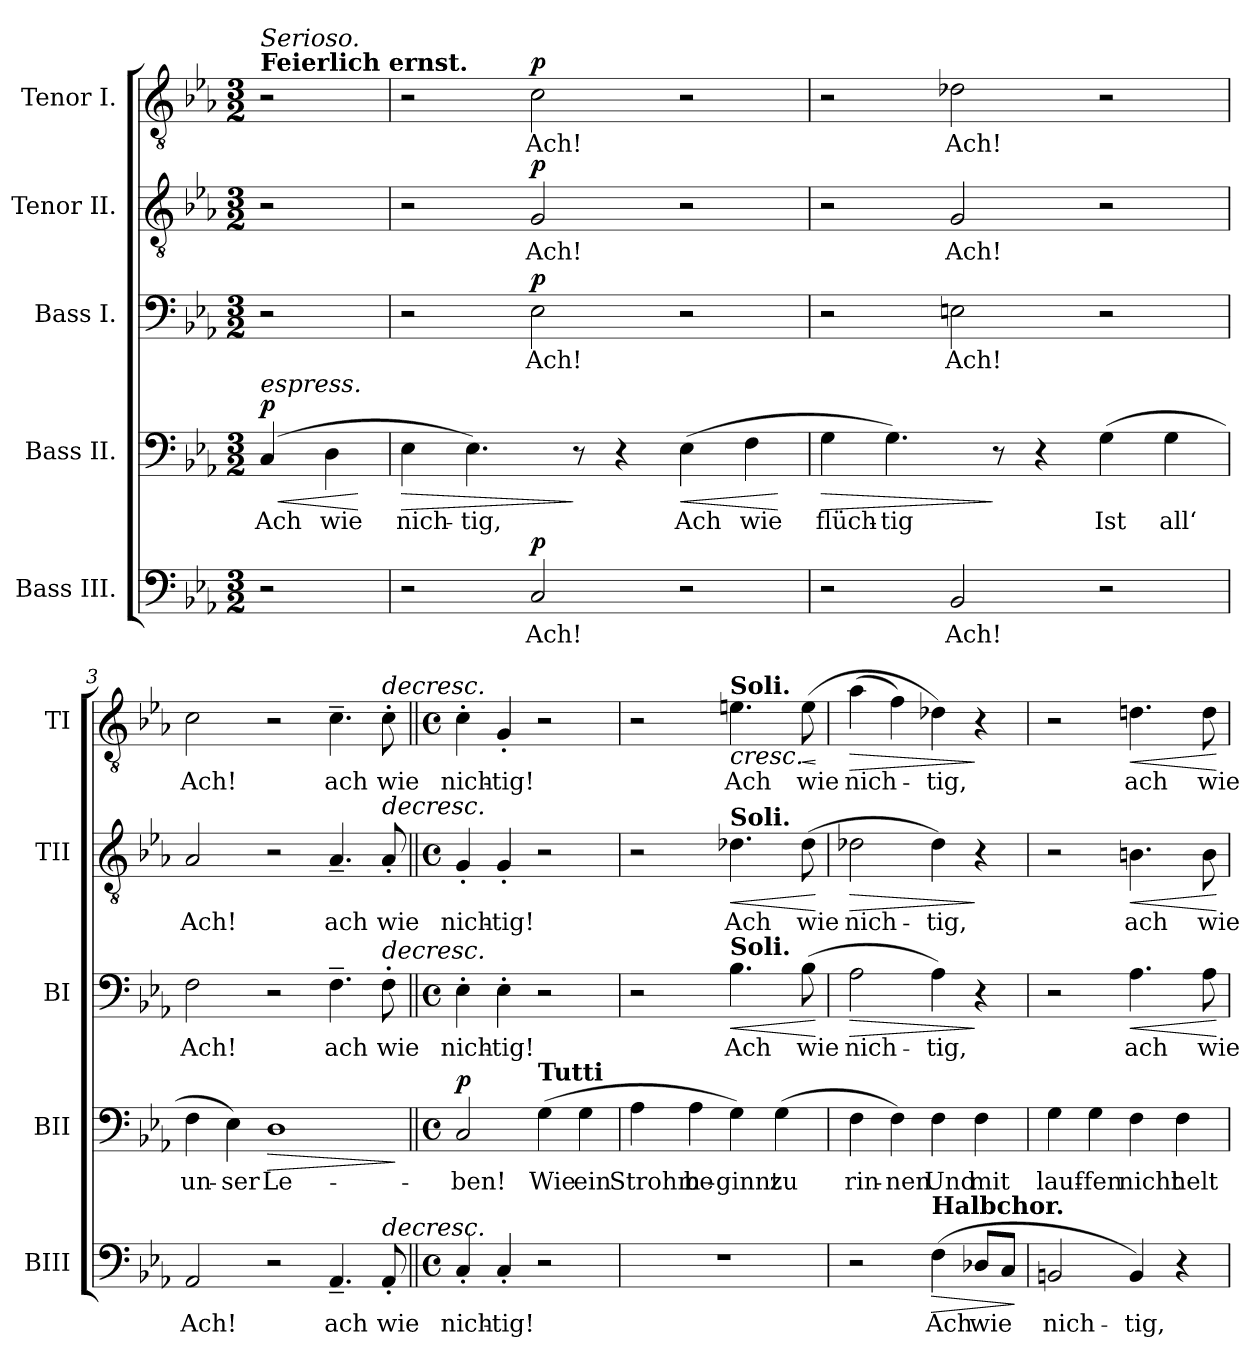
**kern	**text	**dynam	**kern	**text	**dynam	**kern	**text	**dynam	**kern	**text	**dynam	**kern	**text	**dynam
*part5	*part5	*part5	*part4	*part4	*part4	*part3	*part3	*part3	*part2	*part2	*part2	*part1	*part1	*part1
*staff5	*staff5	*staff5	*staff4	*staff4	*staff4	*staff3	*staff3	*staff3	*staff2	*staff2	*staff2	*staff1	*staff1	*staff1
*I"Bass III.	*	*	*I"Bass II.	*	*	*I"Bass I.	*	*	*I"Tenor II.	*	*	*I"Tenor I.	*	*
*I'BIII	*	*	*I'BII	*	*	*I'BI	*	*	*I'TII	*	*	*I'TI	*	*
*clefF4	*	*	*clefF4	*	*	*clefF4	*	*	*clefGv2	*	*	*clefGv2	*	*
*k[b-e-a-]	*	*	*k[b-e-a-]	*	*	*k[b-e-a-]	*	*	*k[b-e-a-]	*	*	*k[b-e-a-]	*	*
*M3/2	*	*	*M3/2	*	*	*M3/2	*	*	*M3/2	*	*	*M3/2	*	*
=	=	=	=	=	=	=	=	=	=	=	=	=	=	=
!	!	!	!	!	!	!	!	!	!	!	!	!LO:TX:a:B:t=Feierlich ernst.	!	!
!	!	!	!	!	!	!	!	!	!	!	!	!LO:TX:i:t=Serioso.	!	!
!	!	!	!LO:TX:a:i:t=espress.	!	!	!	!	!	!	!	!	!	!	!
!	!	!	!	!LO:LY:b	!LO:HP:b	!	!	!	!	!	!	!	!	!
!	!	!	!	!	!LO:DY:n=1:a	!	!	!	!	!	!	!	!	!
2r	.	.	(>4C/	Ach	< p	2r	.	.	2r	.	.	2r	.	.
!	!	!	!	!LO:LY:b	!	!	!	!	!	!	!	!	!	!
.	.	.	4D\	wie	.	.	.	.	.	.	.	.	.	.
.	.	.	.	.	[	.	.	.	.	.	.	.	.	.
=1	=1	=1	=1	=1	=1	=1	=1	=1	=1	=1	=1	=1	=1	=1
!	!	!	!	!LO:LY:b	!LO:HP:b	!	!	!	!	!	!	!	!	!
2r	.	.	4E-\	nich-	>	2r	.	.	2r	.	.	2r	.	.
!	!	!	!	!LO:LY:b	!	!	!	!	!	!	!	!	!	!
.	.	.	4.E-\)	-tig,	.	.	.	.	.	.	.	.	.	.
!	!LO:LY:b	!LO:DY:a	!	!	!	!	!LO:LY:b	!LO:DY:a	!	!LO:LY:b	!LO:DY:a	!	!LO:LY:b	!LO:DY:a
2C/	Ach!	p	.	.	.	2E-\	Ach!	p	2G/	Ach!	p	2c\	Ach!	p
.	.	.	8r	.	]	.	.	.	.	.	.	.	.	.
.	.	.	4r	.	.	.	.	.	.	.	.	.	.	.
!	!	!	!	!LO:LY:b	!LO:HP:b	!	!	!	!	!	!	!	!	!
2r	.	.	(>4E-\	Ach	<	2r	.	.	2r	.	.	2r	.	.
!	!	!	!	!LO:LY:b	!	!	!	!	!	!	!	!	!	!
.	.	.	4F\	wie	.	.	.	.	.	.	.	.	.	.
.	.	.	.	.	[	.	.	.	.	.	.	.	.	.
=2	=2	=2	=2	=2	=2	=2	=2	=2	=2	=2	=2	=2	=2	=2
!	!	!	!	!LO:LY:b	!LO:HP:b	!	!	!	!	!	!	!	!	!
2r	.	.	4G\	flüch-	>	2r	.	.	2r	.	.	2r	.	.
!	!	!	!	!LO:LY:b	!	!	!	!	!	!	!	!	!	!
.	.	.	4.G\)	-tig	.	.	.	.	.	.	.	.	.	.
!	!LO:LY:b	!	!	!	!	!	!LO:LY:b	!	!	!LO:LY:b	!	!	!LO:LY:b	!
2BB-/	Ach!	.	.	.	.	2En\	Ach!	.	2G/	Ach!	.	2d-X\	Ach!	.
.	.	.	8r	.	]	.	.	.	.	.	.	.	.	.
.	.	.	4r	.	.	.	.	.	.	.	.	.	.	.
!	!	!	!	!LO:LY:b	!	!	!	!	!	!	!	!	!	!
2r	.	.	(>4G\	Ist	.	2r	.	.	2r	.	.	2r	.	.
!	!	!	!	!LO:LY:b	!	!	!	!	!	!	!	!	!	!
.	.	.	4G\	all‘	.	.	.	.	.	.	.	.	.	.
=3	=3	=3	=3	=3	=3	=3	=3	=3	=3	=3	=3	=3	=3	=3
!	!LO:LY:b	!	!	!LO:LY:b	!	!	!LO:LY:b	!	!	!LO:LY:b	!	!	!LO:LY:b	!
2AA-/	Ach!	.	4F\	un-	.	2F\	Ach!	.	2A-/	Ach!	.	2c\	Ach!	.
!	!	!	!	!LO:LY:b	!	!	!	!	!	!	!	!	!	!
.	.	.	4E-\)	-ser	.	.	.	.	.	.	.	.	.	.
!	!	!	!	!LO:LY:b	!LO:HP:b	!	!	!	!	!	!	!	!	!
2r	.	.	1D	Le-	>	2r	.	.	2r	.	.	2r	.	.
!	!LO:LY:b	!	!	!	!	!	!LO:LY:b	!	!	!LO:LY:b	!	!	!LO:LY:b	!
4.AA-~/	ach	.	.	.	.	4.F~\	ach	.	4.A-~/	ach	.	4.c~\	ach	.
!	!	!	!	!	!	!	!	!	!	!	!	!LO:TX:a:i:t=decresc.	!	!
!	!	!	!	!	!	!	!	!	!LO:TX:a:i:t=decresc.	!	!	!	!	!
!	!	!	!	!	!	!LO:TX:a:i:t=decresc.	!	!	!	!	!	!	!	!
!LO:TX:a:i:t=decresc.	!	!	!	!	!	!	!	!	!	!	!	!	!	!
!	!LO:LY:b	!	!	!	!	!	!LO:LY:b	!	!	!LO:LY:b	!	!	!LO:LY:b	!
8AA-'/	wie	.	.	.	.	8F'\	wie	.	8A-'/	wie	.	8c'\	wie	.
.	.	.	.	.	]	.	.	.	.	.	.	.	.	.
=4||	=4||	=4||	=4||	=4||	=4||	=4||	=4||	=4||	=4||	=4||	=4||	=4||	=4||	=4||
*M4/4	*	*	*M4/4	*	*	*M4/4	*	*	*M4/4	*	*	*M4/4	*	*
*met(c)	*	*	*met(c)	*	*	*met(c)	*	*	*met(c)	*	*	*met(c)	*	*
!	!LO:LY:b	!	!	!LO:LY:b	!LO:DY:a	!	!LO:LY:b	!	!	!LO:LY:b	!	!	!LO:LY:b	!
4C'/	nich-	.	2C/	-ben!	p	4E-'\	nich-	.	4G'/	nich-	.	4c'\	nich-	.
!	!LO:LY:b	!	!	!	!	!	!LO:LY:b	!	!	!LO:LY:b	!	!	!LO:LY:b	!
4C'/	-tig!	.	.	.	.	4E-'\	-tig!	.	4G'/	-tig!	.	4G'/	-tig!	.
!	!	!	!LO:TX:a:B:t=Tutti	!	!	!	!	!	!	!	!	!	!	!
!	!	!	!	!LO:LY:b	!	!	!	!	!	!	!	!	!	!
2r	.	.	(>4G\	Wie	.	2r	.	.	2r	.	.	2r	.	.
!	!	!	!	!LO:LY:b	!	!	!	!	!	!	!	!	!	!
.	.	.	4G\	ein	.	.	.	.	.	.	.	.	.	.
!!LO:LB:g=z
=5	=5	=5	=5	=5	=5	=5	=5	=5	=5	=5	=5	=5	=5	=5
!	!	!	!	!LO:LY:b	!	!	!	!	!	!	!	!	!	!
1r	.	.	4A-\	Strohm	.	2r	.	.	2r	.	.	2r	.	.
!	!	!	!	!LO:LY:b	!	!	!	!	!	!	!	!	!	!
.	.	.	4A-\	be-	.	.	.	.	.	.	.	.	.	.
!	!	!	!	!	!	!	!	!	!	!	!	!LO:TX:a:B:t=Soli.	!	!
!	!	!	!	!	!	!	!	!	!LO:TX:a:B:t=Soli.	!	!	!	!	!
!	!	!	!	!	!	!LO:TX:a:B:t=Soli.	!	!	!	!	!	!	!	!
!	!	!	!	!LO:LY:b	!	!	!LO:LY:b	!LO:HP:b	!	!LO:LY:b	!LO:HP:b	!	!LO:LY:b	!LO:HP:b
.	.	.	4G\)	-ginnt	.	4.B-\	Ach	<	4.d-X\	Ach	<	4.en\	Ach	<
!	!	!	!	!LO:LY:b	!	!	!	!	!	!	!	!	!	!
.	.	.	(>4G\	zu	.	.	.	.	.	.	.	.	.	.
!	!	!	!	!	!	!	!LO:LY:b	!	!	!LO:LY:b	!	!	!LO:LY:b	!LO:HP:b
.	.	.	.	.	.	(>8B-\	wie	.	(>8d-\	wie	.	(>8e\	wie	<
.	.	.	.	.	.	.	.	[	.	.	[	.	.	[ [
=6	=6	=6	=6	=6	=6	=6	=6	=6	=6	=6	=6	=6	=6	=6
!	!	!	!	!LO:LY:b	!	!	!LO:LY:b	!LO:HP:b	!	!LO:LY:b	!LO:HP:b	!	!LO:LY:b	!LO:HP:b
2r	.	.	4F\	rin-	.	2A-\	nich-	>	2d-X\	nich-	>	(>4a-\	nich-	>
!	!	!	!	!LO:LY:b	!	!	!	!	!	!	!	!	!	!
.	.	.	4F\)	-nen	.	.	.	.	.	.	.	4f\)	.	.
!LO:TX:a:B:t=Halbchor.	!	!	!	!	!	!	!	!	!	!	!	!	!	!
!	!LO:LY:b	!LO:HP:b	!	!LO:LY:b	!	!	!LO:LY:b	!	!	!LO:LY:b	!	!	!LO:LY:b	!
(>4F\	Ach	>	4F\	Und	.	4A-\)	-tig,	.	4d-\)	-tig,	.	4d-X\)	-tig,	.
!	!LO:LY:b	!	!	!LO:LY:b	!	!	!	!	!	!	!	!	!	!
8D-X/L	wie	.	4F\	mit	.	4r	.	]	4r	.	]	4r	.	]
8C/J	.	.	.	.	.	.	.	.	.	.	.	.	.	.
.	.	]	.	.	.	.	.	.	.	.	.	.	.	.
=7	=7	=7	=7	=7	=7	=7	=7	=7	=7	=7	=7	=7	=7	=7
!	!LO:LY:b	!	!	!LO:LY:b	!	!	!	!	!	!	!	!	!	!
2BBn/	nich-	.	4G\	lauf-	.	2r	.	.	2r	.	.	2r	.	.
!	!	!	!	!LO:LY:b	!	!	!	!	!	!	!	!	!	!
.	.	.	4G\	-fen	.	.	.	.	.	.	.	.	.	.
!	!LO:LY:b	!	!	!LO:LY:b	!	!	!LO:LY:b	!LO:HP:b	!	!LO:LY:b	!LO:HP:b	!	!LO:LY:b	!LO:HP:b
4BB/)	-tig,	.	4F\	nicht	.	4.A-\	ach	<	4.Bn\	ach	<	4.dn\	ach	<
!	!	!	!	!LO:LY:b	!	!	!	!	!	!	!	!	!	!
4r	.	.	4F\	helt	.	.	.	.	.	.	.	.	.	.
!	!	!	!	!	!	!	!LO:LY:b	!	!	!LO:LY:b	!	!	!LO:LY:b	!
.	.	.	.	.	.	8A-\	wie	.	8B\	wie	.	8d\	wie	.
.	.	.	.	.	.	.	.	[	.	.	[	.	.	[
=	=	=	=	=	=	=	=	=	=	=	=	=	=	=
*-	*-	*-	*-	*-	*-	*-	*-	*-	*-	*-	*-	*-	*-	*-
